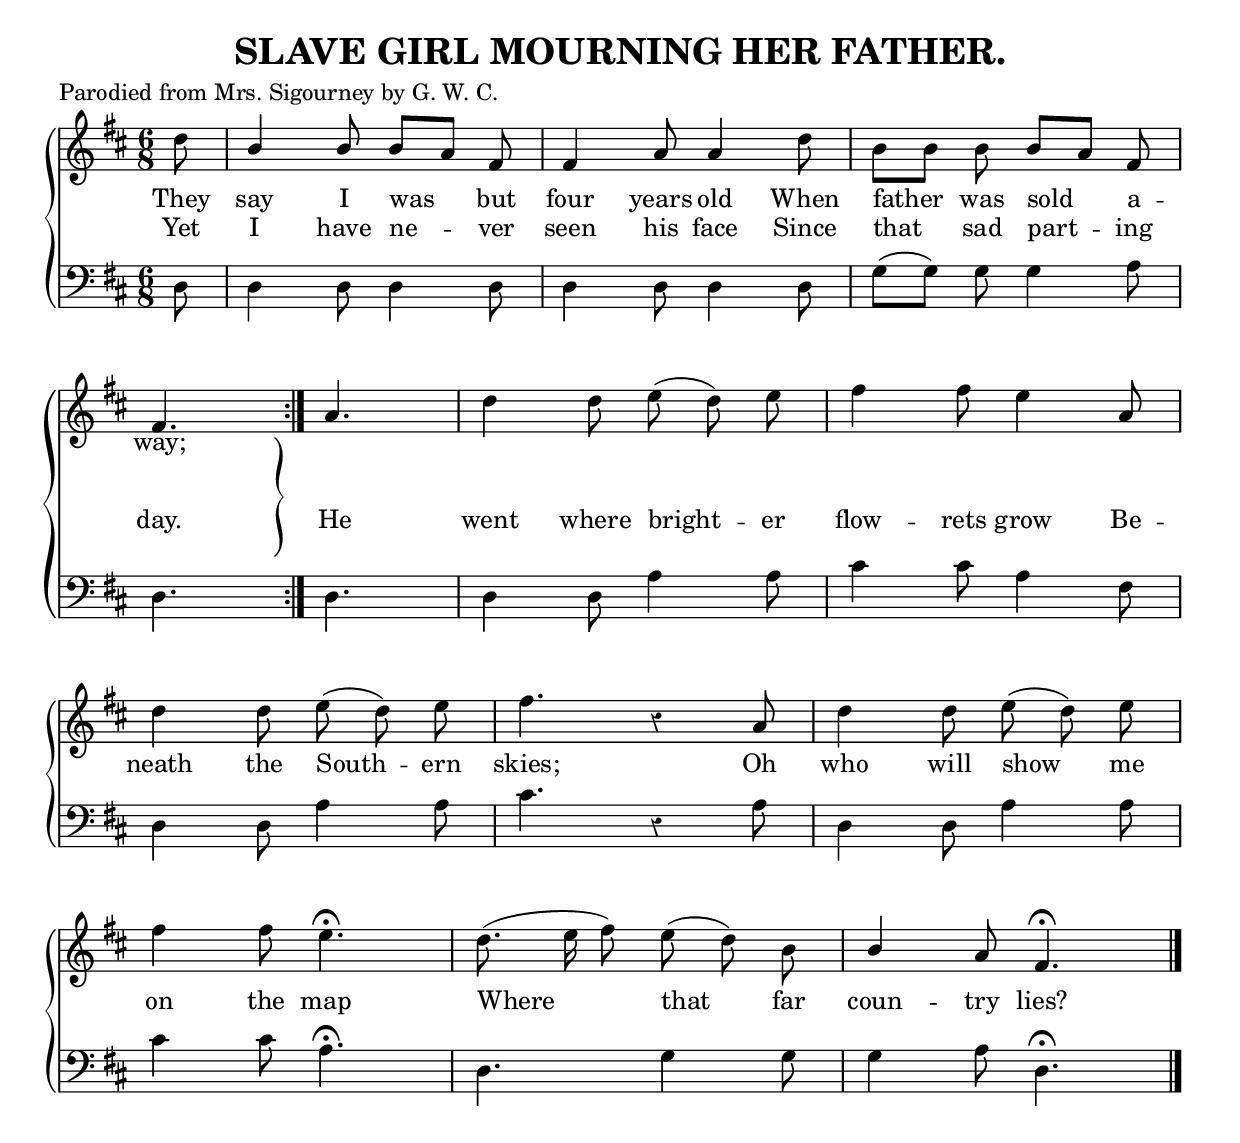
\version "2.10"
\include "english.ly"

\header {
  title = "SLAVE GIRL MOURNING HER FATHER."
  poet = "Parodied from Mrs. Sigourney by G. W. C."
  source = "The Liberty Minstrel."
}

leftbrace = \markup {\override #'(font-encoding . fetaBraces) \lookup #"brace140" }

rightbrace = \markup {\rotate #180 \leftbrace }

lineOne = \lyricmode {
  They say I was but four years old
  When father was sold a -- way;
}

lineTwo = \lyricmode {
  Yet I have ne -- ver seen his face
  Since that sad part -- ing day.
  \once \override LyricText #'self-alignment-X = #0.6 
  \markup{ \raise #3 \rightbrace  "    He"}
     went where bright -- er flow -- rets grow
  Be -- neath the South -- ern skies;
  Oh who will show me on the map
  Where that far coun -- try lies? 
}

treble =  \relative c' {
  \clef treble
  \key d \major
  \time 6/8
  \autoBeamOff

  \repeat volta 2 {  \partial 8 d'8 |
      \stemUp b4 b8 b[ a] fs |
      fs4 a8 a4 \stemNeutral d8 |
      b8[ b] b b[ a] fs |

  \break
  fs4. } 
      a4. |
      d4 d8 e( d) e |
      fs4 fs8 e4 a,8 |
  
  \break
  d4 d8 e( d) e |
      fs4. r4 a,8 |
      d4 d8 e( d) e |

  \break    
  fs4 fs8 e4.\fermata |
      d8.( e16 fs8) e( d) b |
      \stemUp b4 a8 fs4.\fermata \bar "|." 
}

bass =  \relative c {
  \clef bass
  \key d \major
  \time 6/8
  \autoBeamOff

  \repeat volta 2 { \partial 8 d8 |
  d4 d8 d4 d8 |
      d4 d8 d4 d8 |
      g[( g]) g g4 a8 |

  d,4. } 
      d4. |
      d4 d8 a'4 a8 |
      cs4 cs8 a4 fs8 |

  d4 d8 a'4 a8 |
      cs4. r4 a8 |
      d,4 d8 a'4 a8 |

  cs4 cs8 a4.\fermata |
      d,4. g4 g8 |
      g4 a8 d,4.\fermata
}


\score { 
  \new ChoirStaff \with{systemStartDelimiter = #'SystemStartBrace }	
   <<
     \new Staff = "upper"  \new Voice = "treble" { \treble }
     \new Lyrics \lyricsto "treble" { \lineOne }
     \new Lyrics \lyricsto "treble" { \lineTwo }
     \new Staff = "lower"  \new Voice = "bass" { \bass }
   >>
   
\layout {
	indent=0
	\context { \Staff \override Rest #'style = #'classical }
	\context { \Score \remove "Bar_number_engraver" }
	  }
}

\score {
  \unfoldRepeats {
     <<
      \context Staff = upper <<
         \context Voice = upper \treble
      >>
      \context Staff = lower <<
         \context Voice = lower \bass
      >>
    >>
  }  
  \midi { \context { \Score tempoWholesPerMinute = #(ly:make-moment 84 4 ) }}
}


%%Transcriber's Notes:

%% 1st system, 4th measure, treble part, first beamed eighth notes--possibly missing a slur (present in the bass part in the original).

%% A second score block is provided to unfold the repeat and generate the midi.
